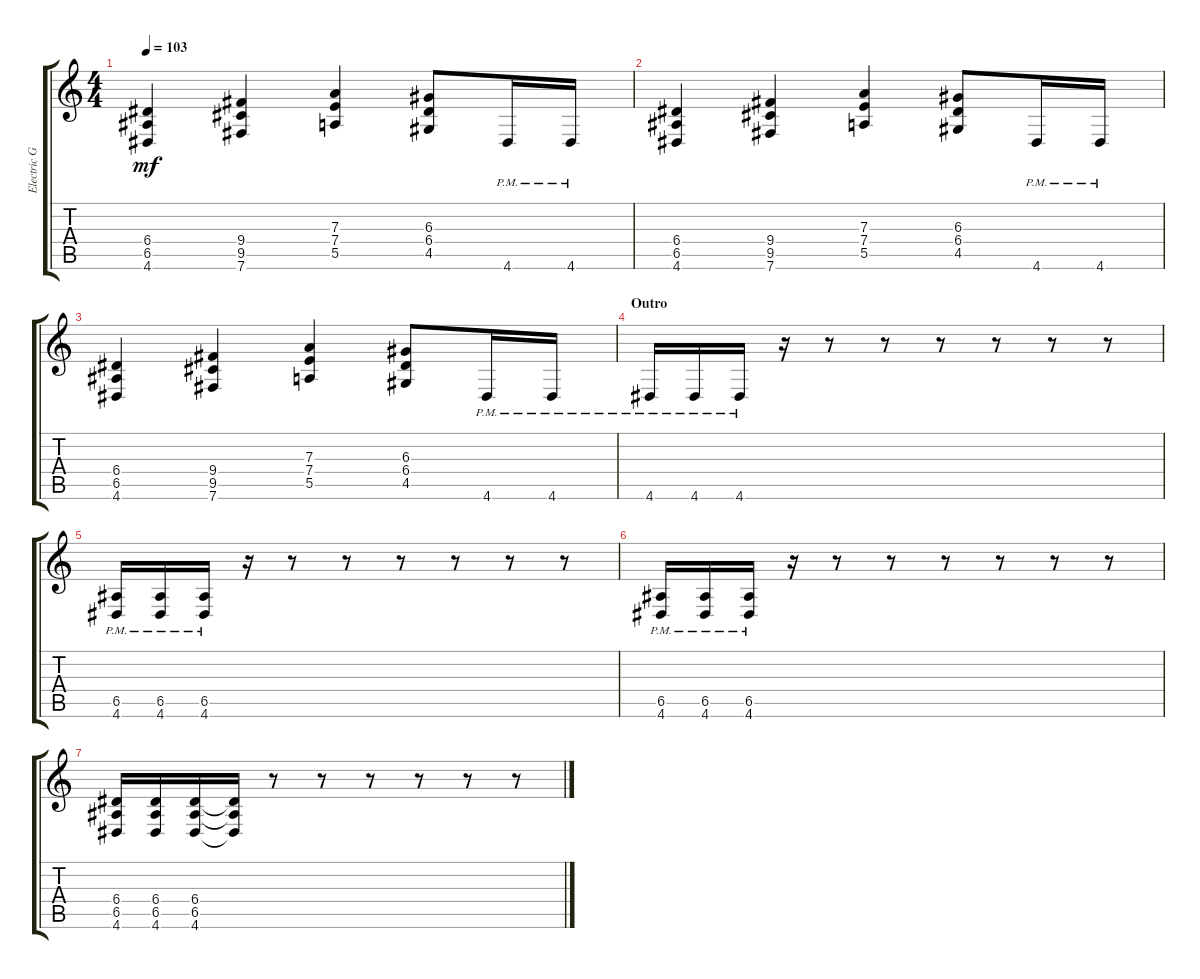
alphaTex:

\track ("Electric Guitar" "Electric G") {instrument distortionguitar}
\staff {score tabs}
\tuning (B3 Gb3 D3 A2 E2 B1) {hide}
\ts (4 4)
\tempo 103
\clef g2
\ks c
(6.4 6.5 4.6).4{dy mf} (9.4 9.5 7.6).4 (7.3 7.4 5.5).4 (6.3 6.4 4.5).8 4.6{pm}.16 4.6{pm}.16 |
(6.4 6.5 4.6).4 (9.4 9.5 7.6).4 (7.3 7.4 5.5).4 (6.3 6.4 4.5).8 4.6{pm}.16 4.6{pm}.16 |
(6.4 6.5 4.6).4 (9.4 9.5 7.6).4 (7.3 7.4 5.5).4 (6.3 6.4 4.5).8 4.6{pm}.16 4.6{pm}.16 |
\section ("" "Outro")
4.6{pm}.16 4.6{pm}.16 4.6{pm}.16 r.16 r.8 r.8 r.8 r.8 r.8 r.8 |
(6.5{pm} 4.6{pm}).16 (6.5{pm} 4.6{pm}).16 (6.5{pm} 4.6{pm}).16 r.16 r.8 r.8 r.8 r.8 r.8 r.8 |
(6.5{pm} 4.6{pm}).16 (6.5{pm} 4.6{pm}).16 (6.5{pm} 4.6{pm}).16 r.16 r.8 r.8 r.8 r.8 r.8 r.8 |
(6.4 6.5 4.6).16 (6.4 6.5 4.6).16 (6.4 6.5 4.6).16 (6.4{t} 6.5{t} 4.6{t}).16 r.8 r.8 r.8 r.8 r.8 r.8
